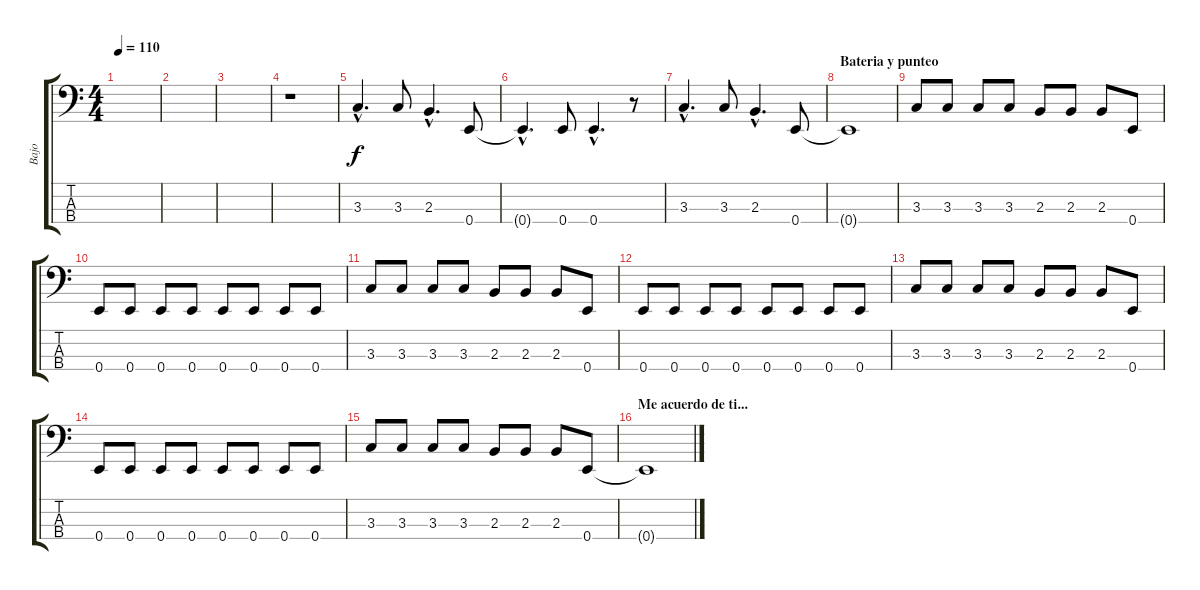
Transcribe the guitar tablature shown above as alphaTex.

\track ("Bajo" "Bajo") {instrument electricbasspick}
\staff {score tabs}
\tuning (G2 D2 A1 E1) {hide}
\ts (4 4)
\tempo 110
\clef f4
\ks c
|
|
|
r.1 |
3.3{hac}.4{d} 3.3.8 2.3{hac}.4{d} 0.4.8 |
0.4{hac t}.4{d} 0.4.8 0.4{hac}.4{d} r.8 |
3.3{hac}.4{d} 3.3.8 2.3{hac}.4{d} 0.4.8 |
\section ("" "Bateria y punteo")
0.4{t}.1 |
3.3.8 3.3.8 3.3.8 3.3.8 2.3.8 2.3.8 2.3.8 0.4.8 |
0.4.8 0.4.8 0.4.8 0.4.8 0.4.8 0.4.8 0.4.8 0.4.8 |
3.3.8 3.3.8 3.3.8 3.3.8 2.3.8 2.3.8 2.3.8 0.4.8 |
0.4.8 0.4.8 0.4.8 0.4.8 0.4.8 0.4.8 0.4.8 0.4.8 |
3.3.8 3.3.8 3.3.8 3.3.8 2.3.8 2.3.8 2.3.8 0.4.8 |
0.4.8 0.4.8 0.4.8 0.4.8 0.4.8 0.4.8 0.4.8 0.4.8 |
3.3.8 3.3.8 3.3.8 3.3.8 2.3.8 2.3.8 2.3.8 0.4.8 |
\section ("" "Me acuerdo de ti...")
0.4{t}.1
